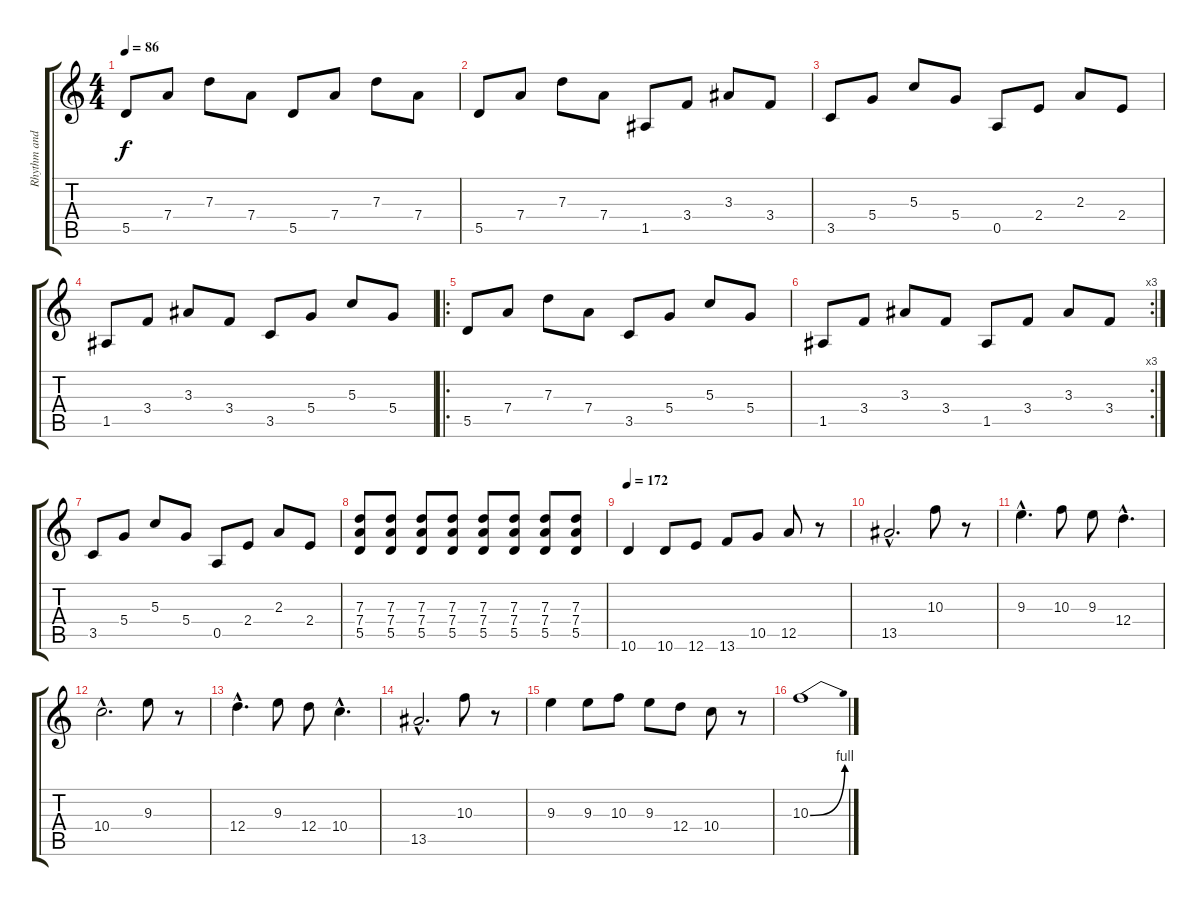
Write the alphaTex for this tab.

\track ("Rhythm and Lead Guitar" "Rhythm and") {instrument distortionguitar}
\staff {score tabs}
\tuning (E4 B3 G3 D3 A2 E2) {hide}
\ts (4 4)
\tempo 86
\clef g2
\ks c
5.5.8{dy f} 7.4.8 7.3.8 7.4.8 5.5.8 7.4.8 7.3.8 7.4.8 |
5.5.8 7.4.8 7.3.8 7.4.8 1.5.8 3.4.8 3.3.8 3.4.8 |
3.5.8 5.4.8 5.3.8 5.4.8 0.5.8 2.4.8 2.3.8 2.4.8 |
1.5.8 3.4.8 3.3.8 3.4.8 3.5.8 5.4.8 5.3.8 5.4.8 |
\ro
5.5.8 7.4.8 7.3.8 7.4.8 3.5.8 5.4.8 5.3.8 5.4.8 |
\rc 3
1.5.8 3.4.8 3.3.8 3.4.8 1.5.8 3.4.8 3.3.8 3.4.8 |
3.5.8 5.4.8 5.3.8 5.4.8 0.5.8 2.4.8 2.3.8 2.4.8 |
(7.3 7.4 5.5).8 (7.3 7.4 5.5).8 (7.3 7.4 5.5).8 (7.3 7.4 5.5).8 (7.3 7.4 5.5).8 (7.3 7.4 5.5).8 (7.3 7.4 5.5).8 (7.3 7.4 5.5).8 |
\tempo 172
10.6.4{volume 11} 10.6.8 12.6.8 13.6.8 10.5.8 12.5.8 r.8 |
13.5{hac}.2{d} 10.3.8 r.8 |
9.3{hac}.4{d} 10.3.8 9.3.8 12.4{hac}.4{d} |
10.4{hac}.2{d} 9.3.8 r.8 |
12.4{hac}.4{d} 9.3.8 12.4.8 10.4{hac}.4{d} |
13.5{hac}.2{d} 10.3.8 r.8 |
9.3.4 9.3.8 10.3.8 9.3.8 12.4.8 10.4.8 r.8 |
10.3{be (bend 0 0 60 4)}.1
